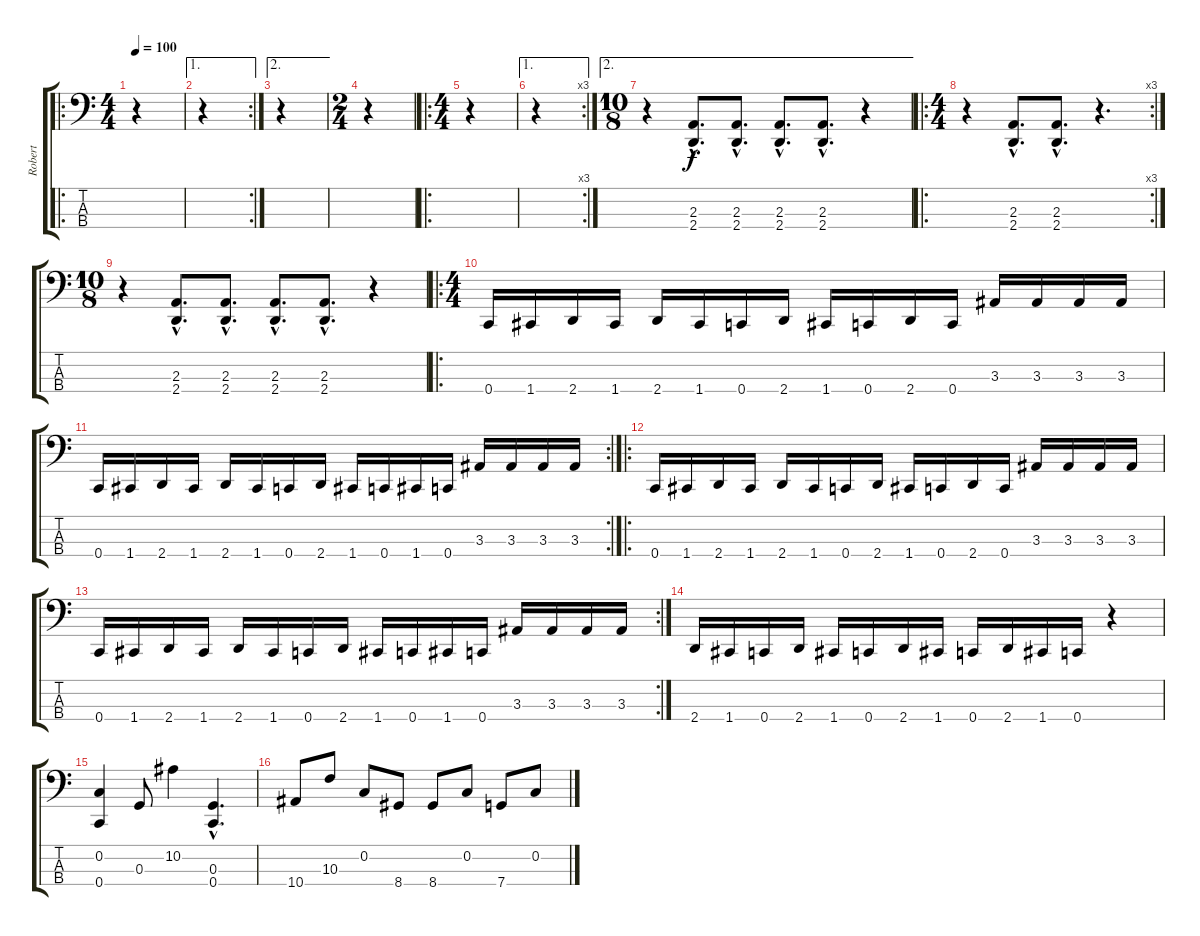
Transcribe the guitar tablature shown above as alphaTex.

\track ("Robert" "Robert") {instrument electricbasspick}
\staff {score tabs}
\tuning (F2 C2 G1 C1) {hide}
\ro
\ts (4 4)
\tempo 100
\clef f4
\ks c
r.4{dy f instrument electricbasspick} |
\ae 1
\rc 2
r.4 |
\ae 2
r.4 |
\ts (2 4)
r.4 |
\ro
\ts (4 4)
r.4 |
\ae 1
\rc 3
r.4 |
\ae 2
\ts (10 8)
r.4 (2.3{hac} 2.4{hac}).8{d} (2.3{hac} 2.4{hac}).8{d} (2.3{hac} 2.4{hac}).8{d} (2.3{hac} 2.4{hac}).8{d} r.4 |
\ro
\rc 3
\ts (4 4)
r.4 (2.3{hac} 2.4{hac}).8{d} (2.3{hac} 2.4{hac}).8{d} r.4{d} |
\ts (10 8)
r.4 (2.3{hac} 2.4{hac}).8{d} (2.3{hac} 2.4{hac}).8{d} (2.3{hac} 2.4{hac}).8{d} (2.3{hac} 2.4{hac}).8{d} r.4 |
\ro
\ts (4 4)
0.4.16 1.4.16 2.4.16 1.4.16 2.4.16 1.4.16 0.4.16 2.4.16 1.4.16 0.4.16 2.4.16 0.4.16 3.3.16 3.3.16 3.3.16 3.3.16 |
\rc 2
0.4.16 1.4.16 2.4.16 1.4.16 2.4.16 1.4.16 0.4.16 2.4.16 1.4.16 0.4.16 1.4.16 0.4.16 3.3.16 3.3.16 3.3.16 3.3.16 |
\ro
0.4.16 1.4.16 2.4.16 1.4.16 2.4.16 1.4.16 0.4.16 2.4.16 1.4.16 0.4.16 2.4.16 0.4.16 3.3.16 3.3.16 3.3.16 3.3.16 |
\rc 2
0.4.16 1.4.16 2.4.16 1.4.16 2.4.16 1.4.16 0.4.16 2.4.16 1.4.16 0.4.16 1.4.16 0.4.16 3.3.16 3.3.16 3.3.16 3.3.16 |
2.4.16 1.4.16 0.4.16 2.4.16 1.4.16 0.4.16 2.4.16 1.4.16 0.4.16 2.4.16 1.4.16 0.4.16 r.4 |
(0.2 0.4).4 0.3.8 10.2.4 (0.3{hac} 0.4{hac}).4{d} |
10.4.8 10.3.8 0.2.8 8.4.8 8.4.8 0.2.8 7.4.8 0.2.8
